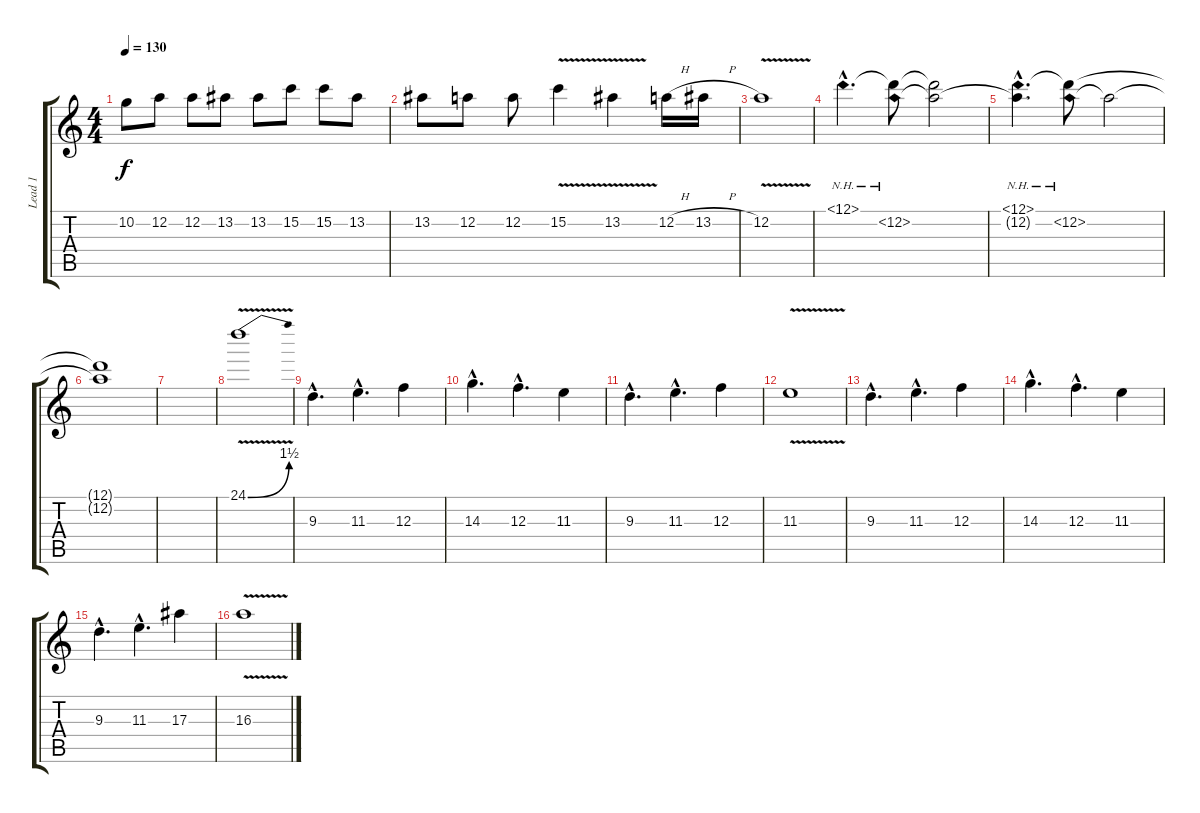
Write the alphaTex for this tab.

\track ("Lead 1" "Lead 1") {instrument distortionguitar}
\staff {score tabs}
\tuning (D4 A3 F3 C3 G2 D2) {hide}
\ts (4 4)
\tempo 130
\clef g2
\ks c
10.2.8{dy f} 12.2.8 12.2.8 13.2.8 13.2.8 15.2.8 15.2.8 13.2.8 |
13.2.8 12.2.8 12.2.8 15.2{v}.4 13.2{v}.4 12.2{h}.16 13.2{h}.16 |
12.2{v}.1 |
12.1{nh hac}.4{d} (12.1{t} 12.2{nh}).8 (12.1{t} 12.2{t}).2 |
(12.1{nh hac} 12.2{hac t}).4{d} (12.1{t} 12.2{nh}).8 12.2{t}.2 |
(12.1{t} 12.2{t}).1 |
|
24.1{be (bend 0 0 60 6) v}.1 |
9.3{hac}.4{d} 11.3{hac}.4{d} 12.3.4 |
14.3{hac}.4{d} 12.3{hac}.4{d} 11.3.4 |
9.3{hac}.4{d} 11.3{hac}.4{d} 12.3.4 |
11.3{v}.1 |
9.3{hac}.4{d} 11.3{hac}.4{d} 12.3.4 |
14.3{hac}.4{d} 12.3{hac}.4{d} 11.3.4 |
9.3{hac}.4{d} 11.3{hac}.4{d} 17.3.4 |
16.3{v}.1
